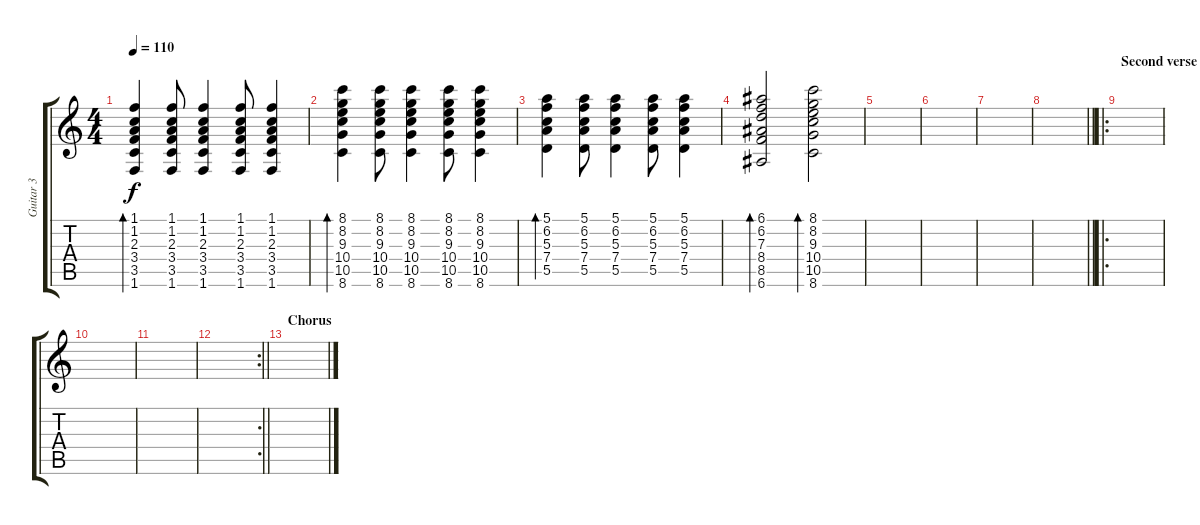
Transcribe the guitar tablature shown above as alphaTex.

\track ("Guitar 3" "Guitar 3") {instrument electricguitarclean}
\staff {score tabs}
\tuning (E4 B3 G3 D3 A2 E2) {hide}
\ts (4 4)
\tempo 110
\clef g2
\ks c
(1.1 1.2 2.3 3.4 3.5 1.6).4{bd 120 dy f} (1.1 1.2 2.3 3.4 3.5 1.6).8 (1.1 1.2 2.3 3.4 3.5 1.6).4 (1.1 1.2 2.3 3.4 3.5 1.6).8 (1.1 1.2 2.3 3.4 3.5 1.6).4 |
(8.1 8.2 9.3 10.4 10.5 8.6).4{bd 120} (8.1 8.2 9.3 10.4 10.5 8.6).8 (8.1 8.2 9.3 10.4 10.5 8.6).4 (8.1 8.2 9.3 10.4 10.5 8.6).8 (8.1 8.2 9.3 10.4 10.5 8.6).4 |
(5.1 6.2 5.3 7.4 5.5).4{bd 120} (5.1 6.2 5.3 7.4 5.5).8 (5.1 6.2 5.3 7.4 5.5).4 (5.1 6.2 5.3 7.4 5.5).8 (5.1 6.2 5.3 7.4 5.5).4 |
(6.1 6.2 7.3 8.4 8.5 6.6).2{bd 120} (8.1 8.2 9.3 10.4 10.5 8.6).2{bd 120} |
|
|
|
\barLineRight lightlight
|
\ro
\section ("" "Second verse")
|
|
|
\rc 2
\barLineRight lightlight
|
\section ("" "Chorus")
